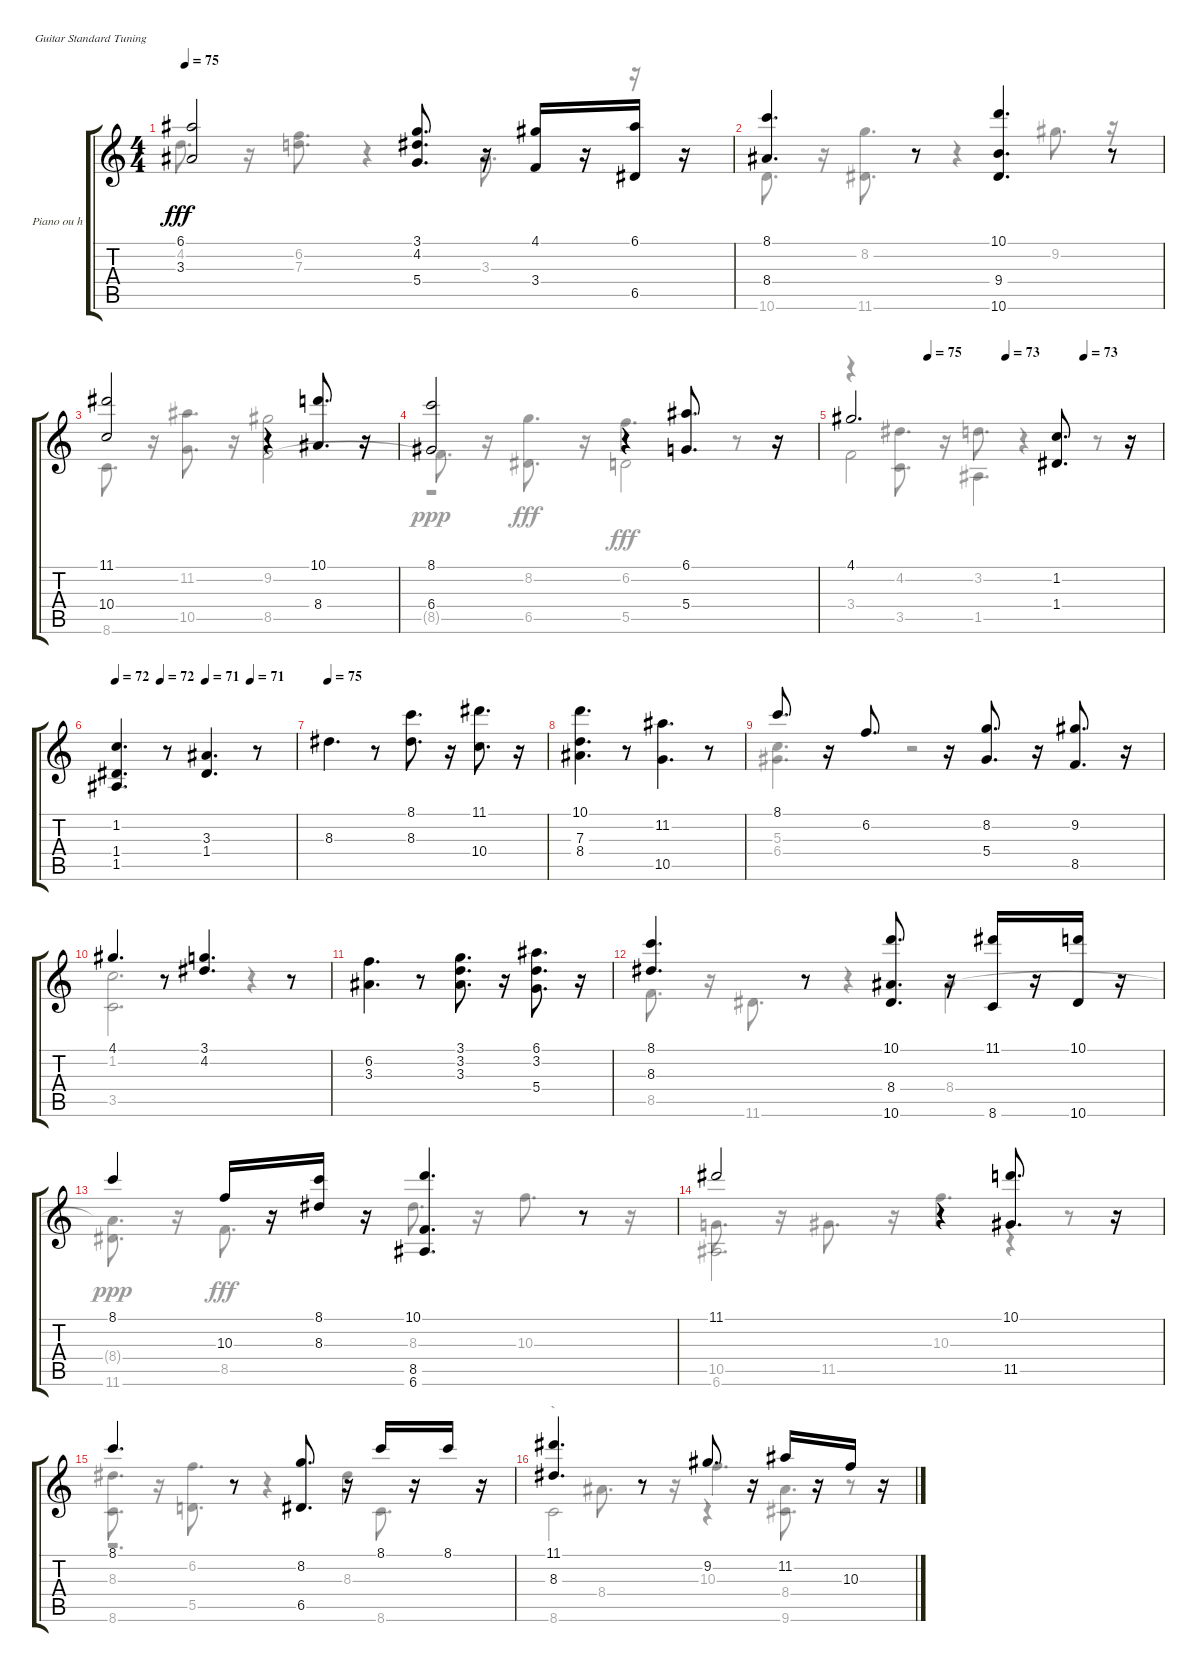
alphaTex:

\bracketExtendMode groupsimilarinstruments
\firstSystemTrackNameOrientation horizontal
\otherSystemsTrackNameOrientation horizontal
\track ("Piano ou harmoni" "Piano ou h") {instrument acousticguitarsteel}
\staff {score tabs}
\tuning (E4 B3 G3 D3 A2 E2)
\voice
\ts (4 4)
\tempo 75
\clef g2
\ks c
(6.1 3.3).2{dy fff} (3.1 4.2 5.4).8{d} r.16 (4.1 3.4).16 r.16 (6.1 6.5).16 r.16 |
(8.1 8.4).4{d} r.8 (10.1 9.4 10.6).4{d} r.8 |
(11.1 10.4).2 r.4 (10.1 8.4).8{d} r.16 |
(8.1 6.4).2 r.4 (6.1 5.4).8{d} r.16 |
\tempo (75 0.25)
\tempo (73 0.5)
\tempo (73 0.75)
4.1.2{d} (1.2 1.4).8{d} r.16 |
\tempo 72
\tempo (72 0.25)
\tempo (71 0.5)
\tempo (71 0.75)
(1.2 1.4 1.5).4{d} r.8 (3.3 1.4).4{d} r.8 |
\tempo 75
8.3.4{d} r.8 (8.1 8.3).8{d} r.16 (11.1 10.4).8{d} r.16 |
(10.1 7.3 8.4).4{d} r.8 (11.2 10.5).4{d} r.8 |
8.1.8{d} r.16 6.2.8{d} r.16 (8.2 5.4).8{d} r.16 (9.2 8.5).8{d} r.16 |
4.1.4{d} r.8 (3.1 4.2).4{d} r.8 |
(6.2 3.3).4{d} r.8 (3.1 3.2 3.3).8{d} r.16 (6.1 3.2 5.4).8{d} r.16 |
(8.1 8.3).4{d} r.8 (10.1 8.4 10.6).8{d} r.16 (11.1 8.6).16 r.16 (10.1 10.6).16 r.16 |
8.1.4 10.3.16 r.16 (8.1 8.3).16 r.16 (10.1 8.5 6.6).4{d} r.8 |
11.1.2 r.4 (10.1 11.5).8{d} r.16 |
8.1.4{d} r.8 (8.2 6.5).8{d} r.16 8.1.16 r.16 8.1.16 r.16 |
(11.1 8.3).4{d} r.8 9.2.8{d} r.16 11.2.16 r.16 10.3.16 r.16
\voice
\clef g2
\ottava regular
\simile none
\ks c
4.2.8{d dy fff} r.16 (6.2 7.3).8{d} r.4 3.3.8{d} r.16 |
10.6.8{d} r.16 (8.2 11.6).8{d} r.4 9.2.8{d} r.16 |
8.6.8{d} r.16 (11.2 10.5).8{d} r.16 (9.2 8.5).2 |
8.5{t}.8{d dy ppp} r.16 (8.2 6.5).8{d dy fff} r.16 6.2.4{d} r.8 |
r.4 (4.2 3.5).8{d} r.16 3.2.8{d} r.4 |
|
|
|
(5.3 6.4).4{d} r.2 |
(1.2 3.5).2{d} r.4 |
|
8.5.8{d} r.16 11.6.8{d} r.4 8.4.4 |
(8.4{t} 11.6).8{d dy ppp} r.16 8.5.8{d dy fff} r.16 8.3.8{d} r.16 10.3.8{d} r.16 |
10.5.8{d} r.16 11.5.8{d} r.16 10.3.4{d} r.8 |
(8.3 8.6).8{d} r.16 (6.2 5.5).8{d} r.4 8.3.4 |
r.4 8.4.8{d} r.16 10.3.4{d} r.8
\voice
\clef g2
\ottava regular
\simile none
\ks c
|
|
|
r.2 5.5.2 |
3.4.2 1.5.4{d} r.8 |
|
|
|
|
|
|
|
|
6.6.2{d} r.4 |
r.2{d} 8.6.8{d} r.16 |
8.6.2 r.4 (8.4 9.6).8{d} r.16
